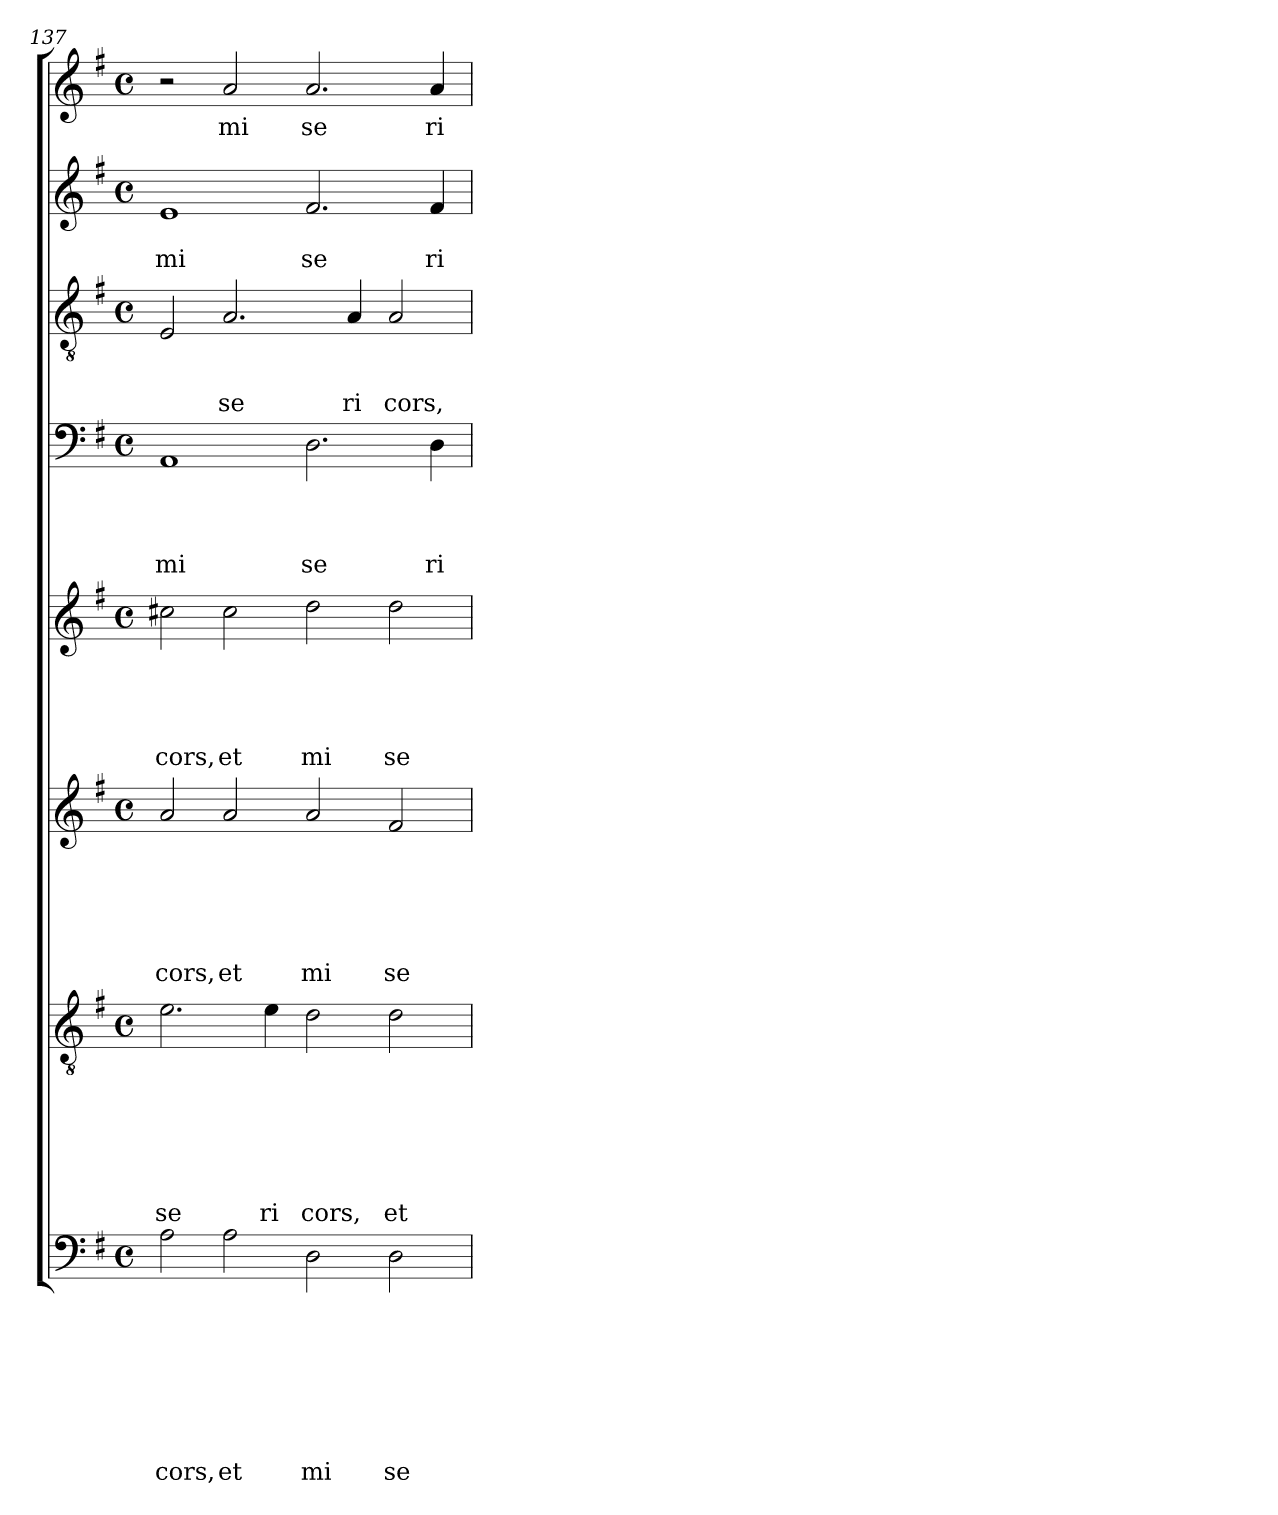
**kern	**text	**text	**text	**text	**text	**text	**text	**text	**kern	**text	**text	**text	**text	**text	**text	**text	**kern	**text	**text	**text	**text	**text	**text	**kern	**text	**text	**text	**text	**text	**kern	**text	**text	**text	**text	**kern	**text	**text	**text	**kern	**text	**text	**kern	**text
*part8	*part8	*part8	*part8	*part8	*part8	*part8	*part8	*part8	*part7	*part7	*part7	*part7	*part7	*part7	*part7	*part7	*part6	*part6	*part6	*part6	*part6	*part6	*part6	*part5	*part5	*part5	*part5	*part5	*part5	*part4	*part4	*part4	*part4	*part4	*part3	*part3	*part3	*part3	*part2	*part2	*part2	*part1	*part1
*staff8	*staff8	*staff8	*staff8	*staff8	*staff8	*staff8	*staff8	*staff8	*staff7	*staff7	*staff7	*staff7	*staff7	*staff7	*staff7	*staff7	*staff6	*staff6	*staff6	*staff6	*staff6	*staff6	*staff6	*staff5	*staff5	*staff5	*staff5	*staff5	*staff5	*staff4	*staff4	*staff4	*staff4	*staff4	*staff3	*staff3	*staff3	*staff3	*staff2	*staff2	*staff2	*staff1	*staff1
*clefF4	*	*	*	*	*	*	*	*	*clefGv2	*	*	*	*	*	*	*	*clefG2	*	*	*	*	*	*	*clefG2	*	*	*	*	*	*clefF4	*	*	*	*	*clefGv2	*	*	*	*clefG2	*	*	*clefG2	*
*k[f#]	*	*	*	*	*	*	*	*	*k[f#]	*	*	*	*	*	*	*	*k[f#]	*	*	*	*	*	*	*k[f#]	*	*	*	*	*	*k[f#]	*	*	*	*	*k[f#]	*	*	*	*k[f#]	*	*	*k[f#]	*
*G:	*	*	*	*	*	*	*	*	*G:	*	*	*	*	*	*	*	*G:	*	*	*	*	*	*	*G:	*	*	*	*	*	*G:	*	*	*	*	*G:	*	*	*	*G:	*	*	*G:	*
*M4/4	*	*	*	*	*	*	*	*	*M4/4	*	*	*	*	*	*	*	*M4/4	*	*	*	*	*	*	*M4/4	*	*	*	*	*	*M4/4	*	*	*	*	*M4/4	*	*	*	*M4/4	*	*	*M4/4	*
*met(c)	*	*	*	*	*	*	*	*	*met(c)	*	*	*	*	*	*	*	*met(c)	*	*	*	*	*	*	*met(c)	*	*	*	*	*	*met(c)	*	*	*	*	*met(c)	*	*	*	*met(c)	*	*	*met(c)	*
=137	=137	=137	=137	=137	=137	=137	=137	=137	=137	=137	=137	=137	=137	=137	=137	=137	=137	=137	=137	=137	=137	=137	=137	=137	=137	=137	=137	=137	=137	=137	=137	=137	=137	=137	=137	=137	=137	=137	=137	=137	=137	=137	=137
!	!	!	!	!	!	!	!	!LO:LY:b	!	!	!	!	!	!	!	!LO:LY:b	!	!	!	!	!	!	!LO:LY:b	!	!	!	!	!	!LO:LY:b	!	!	!	!	!LO:LY:b	!	!	!	!	!	!	!LO:LY:b	!	!
2A\	.	.	.	.	.	.	.	cors,	2.e\	.	.	.	.	.	.	se	2a/	.	.	.	.	.	cors,	2cc#X\	.	.	.	.	cors,	1AA	.	.	.	mi	2E/	.	.	.	1e	.	mi	2r	.
!	!	!	!	!	!	!	!	!LO:LY:b	!	!	!	!	!	!	!	!	!	!	!	!	!	!	!LO:LY:b	!	!	!	!	!	!LO:LY:b	!	!	!	!	!	!	!	!	!LO:LY:b	!	!	!	!	!LO:LY:b
2A\	.	.	.	.	.	.	.	et	.	.	.	.	.	.	.	.	2a/	.	.	.	.	.	et	2cc#\	.	.	.	.	et	.	.	.	.	.	2.A/	.	.	se	.	.	.	2a/	mi
!	!	!	!	!	!	!	!	!	!	!	!	!	!	!	!	!LO:LY:b	!	!	!	!	!	!	!	!	!	!	!	!	!	!	!	!	!	!	!	!	!	!	!	!	!	!	!
.	.	.	.	.	.	.	.	.	4e\	.	.	.	.	.	.	ri	.	.	.	.	.	.	.	.	.	.	.	.	.	.	.	.	.	.	.	.	.	.	.	.	.	.	.
!	!	!	!	!	!	!	!	!LO:LY:b	!	!	!	!	!	!	!	!LO:LY:b	!	!	!	!	!	!	!LO:LY:b	!	!	!	!	!	!LO:LY:b	!	!	!	!	!LO:LY:b	!	!	!	!	!	!	!LO:LY:b	!	!LO:LY:b
2D\	.	.	.	.	.	.	.	mi	2d\	.	.	.	.	.	.	cors,	2a/	.	.	.	.	.	mi	2dd\	.	.	.	.	mi	2.D\	.	.	.	se	.	.	.	.	2.f#/	.	se	2.a/	se
!	!	!	!	!	!	!	!	!	!	!	!	!	!	!	!	!	!	!	!	!	!	!	!	!	!	!	!	!	!	!	!	!	!	!	!	!	!	!LO:LY:b	!	!	!	!	!
.	.	.	.	.	.	.	.	.	.	.	.	.	.	.	.	.	.	.	.	.	.	.	.	.	.	.	.	.	.	.	.	.	.	.	4A/	.	.	ri	.	.	.	.	.
!	!	!	!	!	!	!	!	!LO:LY:b	!	!	!	!	!	!	!	!LO:LY:b	!	!	!	!	!	!	!LO:LY:b	!	!	!	!	!	!LO:LY:b	!	!	!	!	!	!	!	!	!LO:LY:b	!	!	!	!	!
2D\	.	.	.	.	.	.	.	se	2d\	.	.	.	.	.	.	et	2f#/	.	.	.	.	.	se	2dd\	.	.	.	.	se	.	.	.	.	.	2A/	.	.	cors,	.	.	.	.	.
!	!	!	!	!	!	!	!	!	!	!	!	!	!	!	!	!	!	!	!	!	!	!	!	!	!	!	!	!	!	!	!	!	!	!LO:LY:b	!	!	!	!	!	!	!LO:LY:b	!	!LO:LY:b
.	.	.	.	.	.	.	.	.	.	.	.	.	.	.	.	.	.	.	.	.	.	.	.	.	.	.	.	.	.	4D\	.	.	.	ri	.	.	.	.	4f#/	.	ri	4a/	ri
=	=	=	=	=	=	=	=	=	=	=	=	=	=	=	=	=	=	=	=	=	=	=	=	=	=	=	=	=	=	=	=	=	=	=	=	=	=	=	=	=	=	=	=
*-	*-	*-	*-	*-	*-	*-	*-	*-	*-	*-	*-	*-	*-	*-	*-	*-	*-	*-	*-	*-	*-	*-	*-	*-	*-	*-	*-	*-	*-	*-	*-	*-	*-	*-	*-	*-	*-	*-	*-	*-	*-	*-	*-
